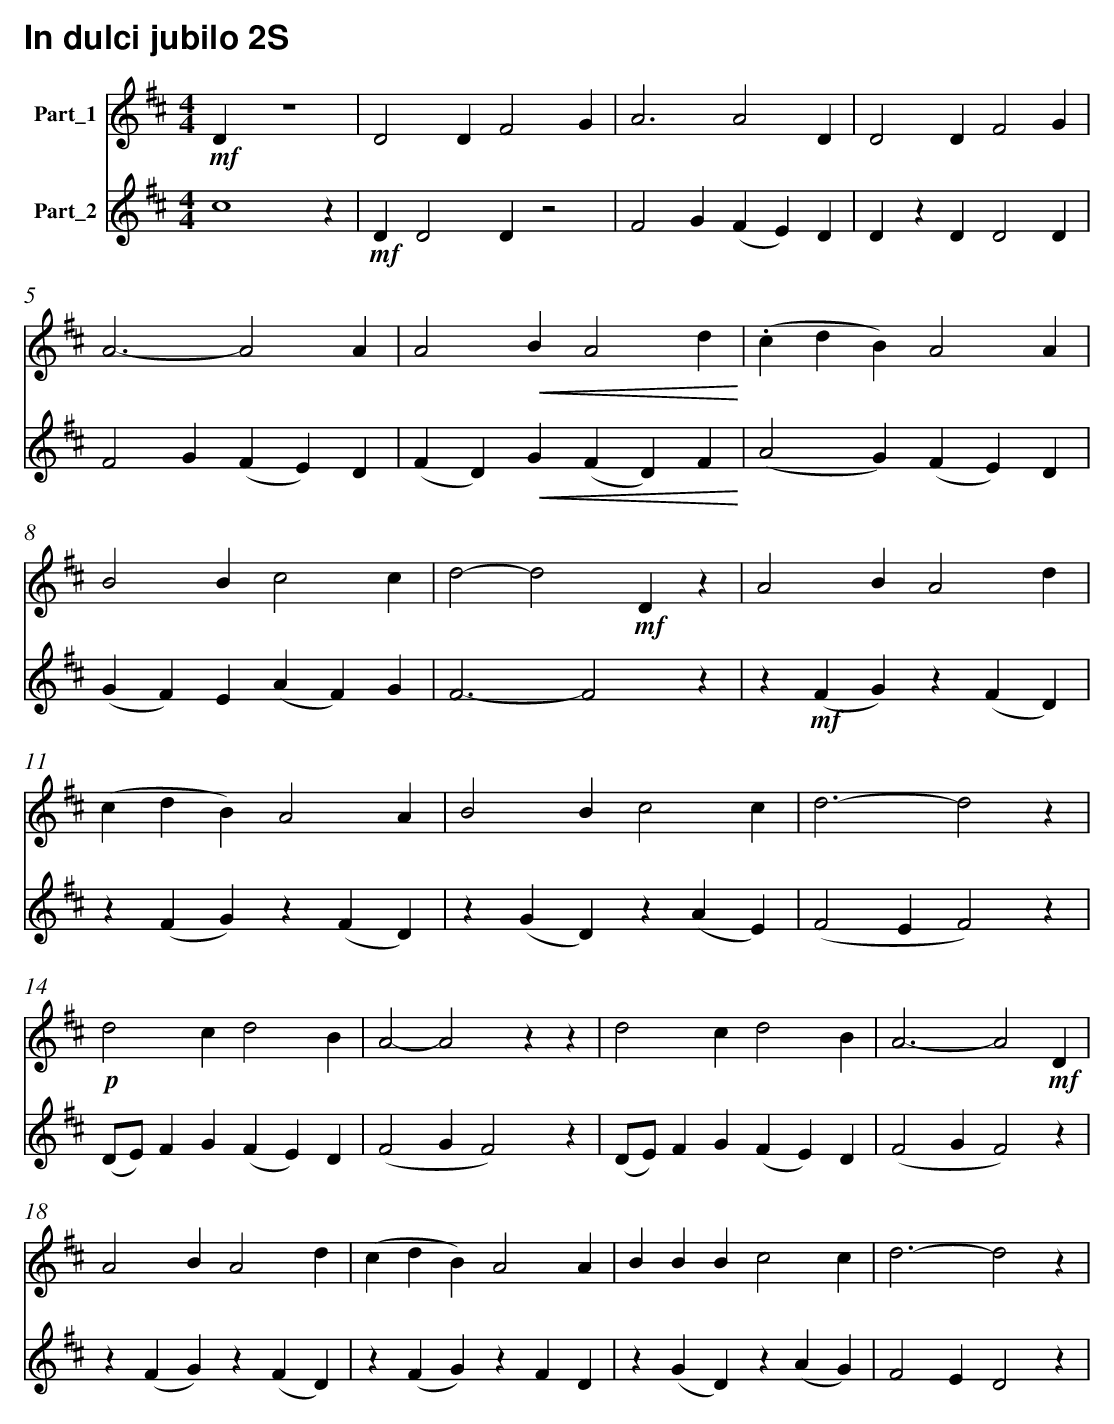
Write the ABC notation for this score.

X:1
T:In dulci jubilo 2S
%%score 1 2
L:1/4
M:4/4
K:D
V:1 treble nm="Part_1"
V:2 treble nm="Part_2"
V:1
!mf! D z4 | D2 D F2 G | A3 A2 D | D2 D F2 G |$ A3- A2 A | A2!<(! B A2 d!<)! | (.c d B) A2 A |$
B2 B c2 c | d2- d2!mf! D z | A2 B A2 d |$ (c d B) A2 A | B2 B c2 c | d3- d2 z |$!p! d2 c d2 B |
A2- A2 z z | d2 c d2 B | A3- A2!mf! D |$ A2 B A2 d | (c d B) A2 A | B B B c2 c | d3- d2 z |
V:2
c4 z |!mf! D D2 D z2 | F2 G (F E) D | D z D D2 D |$ F2 G (F E) D | (F D)!<(! G (F D) F!<)! |
(A2 G) (F E) D |$ (G F) E (A F) G | F3- F2 z | z!mf! (F G) z (F D) |$ z (F G) z (F D) |
z (G D) z (A E) | (F2 E F2) z |$(D/E/) F G (F E) D | (F2 G F2) z | (D/E/) F G (F E) D |
(F2 G F2) z |$ z (F G) z (F D) | z (F G) z F D | z (G D) z (A G) | F2 E D2 z |
